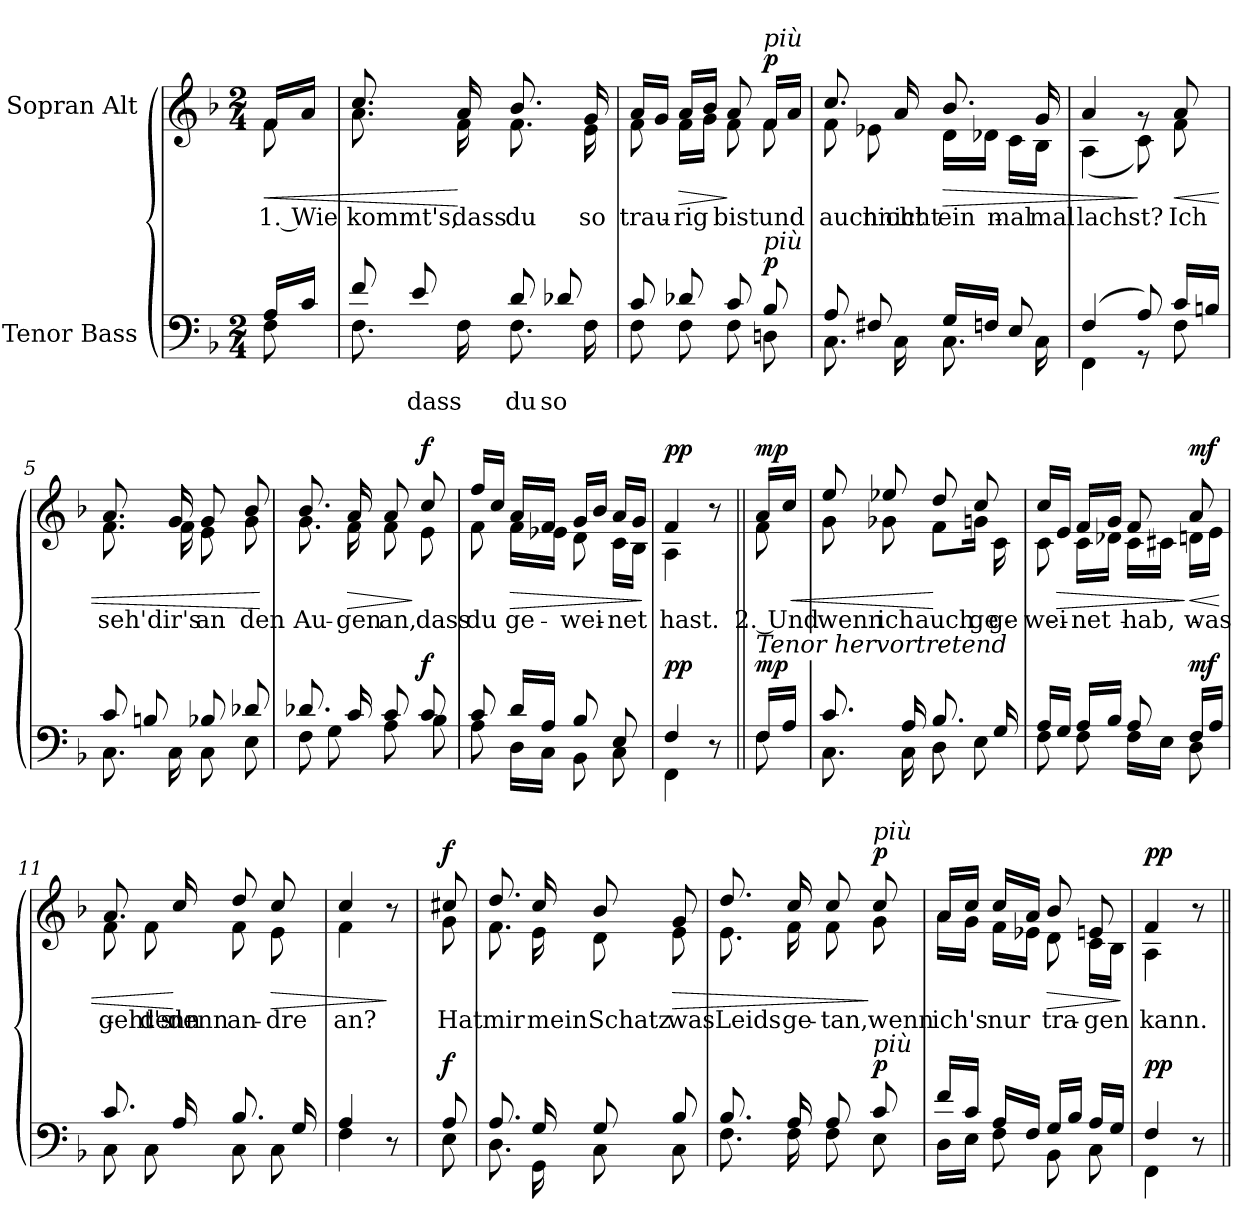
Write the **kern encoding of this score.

**kern	**text	**dynam	**kern	**text	**dynam
*part2	*part2	*part2	*part1	*part1	*part1
*staff2	*staff2	*staff2	*staff1	*staff1	*staff1
*I"Tenor Bass	*	*	*I"Sopran Alt	*	*
*clefF4	*	*	*clefG2	*	*
*k[b-]	*	*	*k[b-]	*	*
*M2/4	*	*	*M2/4	*	*
=	=	=	=	=	=
*^	*	*	*	*	*
!	!	!	!	!LO:TX:a:B:t=Moderato	!	!
!	!	!	!LO:DY:a	!	!LO:LY:b	!LO:HP:b
*	*	*	*	*^	*	*
!	!	!	!LO:DY:n=1:a	!	!	!	!LO:DY:n=1:a
!	!	!	!	!	!	!	!LO:DY:n=2:b
16A/LL	8F\	.	mp mp	16f/LL	8f\	1. Wie	< mp mp
16c/JJ	.	.	.	16a/JJ	.	.	.
=1	=1	=1	=1	=1	=1	=1	=1
!	!	!	!	!	!	!LO:LY:b	!
8f/	8.F\	.	.	8.cc/	8.a\	kommt's,	.
!	!	!LO:LY:b	!	!	!	!	!
8e/	.	dass	.	.	.	.	.
!	!	!	!	!	!	!LO:LY:b	!
.	16F\	.	.	16a/	16f\	dass	[
!	!	!LO:LY:b	!	!	!	!LO:LY:b	!
8d/	8.F\	du	.	8.b-/	8.f\	du	.
!	!	!LO:LY:b	!	!	!	!	!
8d-X/	.	so	.	.	.	.	.
!	!	!	!	!	!	!LO:LY:b	!
.	16F\	.	.	16g/	16e\	so	.
=2	=2	=2	=2	=2	=2	=2	=2
!	!	!	!	!	!	!LO:LY:b	!
8c/	8F\	.	.	16a/LL	8f\	trau-	.
.	.	.	.	16g/JJ	.	.	.
!	!	!	!	!	!	!LO:LY:b	!LO:HP:b
8d-X/	8F\	.	.	16a/LL	16f\LL	-rig	>
.	.	.	.	16b-/JJ	16g\JJ	.	.
!	!	!	!	!	!	!LO:LY:b	!
8c/	8F\	.	.	8a/	8f\	bist	]
!	!	!	!	!LO:TX:a:i:t=più	!	!	!
!LO:TX:a:i:t=più	!	!	!	!	!	!	!
!	!	!	!LO:DY:a	!	!	!LO:LY:b	!LO:DY:a
8B-/	8Dn\	.	p	16f/LL	8f\	und	p
.	.	.	.	16a/JJ	.	.	.
=3	=3	=3	=3	=3	=3	=3	=3
!	!	!	!	!	!	!LO:LY:b	!
8A/	8.C\	.	.	8.cc/	8f\	auch	.
!	!	!	!	!	!	!LO:LY:b	!
8F#X/	.	.	.	.	8e-X\	nicht	.
!	!	!	!	!	!	!LO:LY:b	!
.	16C\	.	.	16a/	.	nicht	.
!	!	!	!	!	!	!LO:LY:b	!LO:HP:b
!	!	!	!	!	!	!LO:LY:b	!
16G/LL	8.C\	.	.	8.b-/	16d\LL	ein-	>
16Fn/JJ	.	.	.	.	16d-X\JJ	.	.
!	!	!	!	!	!	!LO:LY:b	!
8E/	.	.	.	.	16c\LL	-mal	.
!	!	!	!	!	!	!LO:LY:b	!
.	16C\	.	.	16g/	16B-\JJ	-mal	.
!!LO:LB:g=z	!!
=4	=4	=4	=4	=4	=4	=4	=4
!	!	!	!	!	!	!LO:LY:b	!
(4F/	4FF\	.	.	4a/	(4A\	lachst?	.
8A/)	8r	.	.	8rg	8c\)	.	]
!	!	!	!	!	!	!LO:LY:b	!LO:HP:b
16c/LL	8F\	.	.	8a/	8f\	Ich	<
16Bn/JJ	.	.	.	.	.	.	.
=5	=5	=5	=5	=5	=5	=5	=5
!	!	!	!	!	!	!LO:LY:b	!
8c/	8.C\	.	.	8.a/	8.f\	seh'	.
8Bn/	.	.	.	.	.	.	.
!	!	!	!	!	!	!LO:LY:b	!
.	16C\	.	.	16g/	16f\	dir's	.
!	!	!	!	!	!	!LO:LY:b	!
8B-X/	8C\	.	.	8g/	8e\	an	.
!	!	!	!	!	!	!LO:LY:b	!
8d-X/	8E\	.	.	8b-/	8g\	den	.
*v	*v	*	*	*	*	*	*
*	*	*	*v	*v	*	*
.	.	.	.	.	[
=6	=6	=6	=6	=6	=6
*^	*	*	*	*	*
!	!	!	!	!	!LO:LY:b	!
*	*	*	*	*^	*	*
8.d-X/	8F\	.	.	8.b-/	8.g\	Au-	.
.	8G\	.	.	.	.	.	.
!	!	!	!	!	!	!LO:LY:b	!LO:HP:b
16c/	.	.	.	16a/	16f\	-gen	>
!	!	!	!	!	!	!LO:LY:b	!
8c/	8A\	.	.	8a/	8f\	an,	.
!	!	!	!LO:DY:a	!	!	!LO:LY:b	!LO:DY:n=1:a
8c/	8B-\	.	f	8cc/	8e\	dass	] f
=7	=7	=7	=7	=7	=7	=7	=7
!	!	!	!	!	!	!LO:LY:b	!
8c/	8A\	.	.	16ff/LL	8f\	du	.
.	.	.	.	16cc/JJ	.	.	.
!	!	!	!	!	!	!LO:LY:b	!LO:HP:b
16d/LL	16D\LL	.	.	16a/LL	16f\LL	ge-	>
16A/JJ	16C\JJ	.	.	16f/JJ	16e-X\JJ	.	.
!	!	!	!	!	!	!LO:LY:b	!
8B-/	8BB-\	.	.	16g/LL	8d\	-wei-	.
.	.	.	.	16b-/JJ	.	.	.
!	!	!	!	!	!	!LO:LY:b	!
8E/	8C\	.	.	16a/LL	16c\LL	-net	.
.	.	.	.	16g/JJ	16B-\JJ	.	.
*v	*v	*	*	*	*	*	*
*	*	*	*v	*v	*	*
.	.	.	.	.	]
=8	=8	=8	=8	=8	=8
*^	*	*	*	*	*
!	!	!	!LO:DY:a	!	!LO:LY:b	!LO:DY:a
*	*	*	*	*^	*	*
4F/	4FF\	.	pp	4f/	4A\	hast.	pp
8r	8ryy	.	.	8r	8ryy	.	.
!!LO:LB:g=z	!!
=8X1||	=8X1||	=8X1||	=8X1||	=8X1||	=8X1||	=8X1||	=8X1||
!LO:TX:a:i:t=Tenor hervortretend	!	!	!	!	!	!	!
!	!	!	!LO:DY:a	!	!	!LO:LY:b	!LO:HP:b
!	!	!	!	!	!	!	!LO:DY:n=1:a
16F/LL	8F\	.	mp	16a/LL	8f\	2. Und	< mp
16A/JJ	.	.	.	16cc/JJ	.	.	.
=9	=9	=9	=9	=9	=9	=9	=9
!	!	!	!	!	!	!LO:LY:b	!
8.c/	8.C\	.	.	8ee/	8g\	wenn	.
!	!	!	!	!	!	!LO:LY:b	!
.	.	.	.	8ee-X/	8g-X\	ich	.
16A/	16C\	.	.	.	.	.	.
!	!	!	!	!	!	!LO:LY:b	!
8.B-/	8D\	.	.	8dd/	8f\L	auch	[
!	!	!	!	!	!	!LO:LY:b	!
.	8E\	.	.	8cc/	16gn\Jk	ge-	.
!	!	!	!	!	!	!LO:LY:b	!
16G/	.	.	.	.	16c\	ge -	.
=10	=10	=10	=10	=10	=10	=10	=10
!	!	!	!	!	!	!LO:LY:b	!
16A/LL	8F\	.	.	16cc/LL	8c\	-wei-	.
!	!	!	!	!	!	!	!LO:HP:b
16G/JJ	.	.	.	16e/JJ	.	.	>
!	!	!	!	!	!	!LO:LY:b	!
16A/LL	8F\	.	.	16f/LL	16c\LL	-net	.
16B-/JJ	.	.	.	16g/JJ	16d-X\JJ	.	.
!	!	!	!	!	!	!LO:LY:b	!
8A/	16F\LL	.	.	8f/	16c\LL	hab,	.
.	16E\JJ	.	.	.	16c#X\JJ	.	.
!	!	!	!LO:DY:a	!	!	!LO:LY:b	!LO:HP:n=1:b
!	!	!	!	!	!	!	!LO:DY:n=1:a
16F/LL	8D\	.	mf	8a/	16dn\LL	was	] < mf
16A/JJ	.	.	.	.	16e\JJ	.	.
=11	=11	=11	=11	=11	=11	=11	=11
!	!	!	!	!	!	!LO:LY:b	!
8.c/	8C\	.	.	8.a/	8f\	geht's	.
!	!	!	!	!	!	!LO:LY:b	!
.	8C\	.	.	.	8f\	denn	.
!	!	!	!	!	!	!LO:LY:b	!
16A/	.	.	.	16cc/	.	denn	[
!	!	!	!	!	!	!LO:LY:b	!
8.B-/	8C\	.	.	8dd/	8f\	an-	.
!	!	!	!	!	!	!LO:LY:b	!LO:HP:b
.	8C\	.	.	8cc/	8e\	-dre	>
16G/	.	.	.	.	.	.	.
=12	=12	=12	=12	=12	=12	=12	=12
!	!	!	!	!	!	!LO:LY:b	!
4A/	4F\	.	.	4cc/	4f\	an?	.
8r	8ryy	.	.	8r	8ryy	.	]
!!LO:LB:g=z	!!
=12X2	=12X2	=12X2	=12X2	=12X2	=12X2	=12X2	=12X2
!	!	!	!LO:DY:a	!	!	!LO:LY:b	!LO:DY:a
8A/	8E\	.	f	8cc#X/	8g\	Hat	f
=13	=13	=13	=13	=13	=13	=13	=13
!	!	!	!	!	!	!LO:LY:b	!
8.A/	8.D\	.	.	8.dd/	8.f\	mir	.
!	!	!	!	!	!	!LO:LY:b	!
16G/	16GG\	.	.	16cc/	16e\	mein	.
!	!	!	!	!	!	!LO:LY:b	!
8G/	8C\	.	.	8b-/	8d\	Schatz	.
!	!	!	!	!	!	!LO:LY:b	!LO:HP:b
8B-/	8C\	.	.	8g/	8e\	was	>
=14	=14	=14	=14	=14	=14	=14	=14
!	!	!	!	!	!	!LO:LY:b	!
8.B-/	8.F\	.	.	8.dd/	8.e\	Leids	.
!	!	!	!	!	!	!LO:LY:b	!
16A/	16F\	.	.	16cc/	16f\	ge-	.
!	!	!	!	!	!	!LO:LY:b	!
8A/	8F\	.	.	8cc/	8f\	-tan,	.
!	!	!	!	!LO:TX:a:i:t=più	!	!	!
!LO:TX:a:i:t=più	!	!	!	!	!	!	!
!	!	!	!LO:DY:a	!	!	!LO:LY:b	!LO:DY:n=1:a
8c/	8E\	.	p	8cc/	8g\	wenn	] p
=15	=15	=15	=15	=15	=15	=15	=15
!	!	!	!	!	!	!LO:LY:b	!
16f/LL	16D\LL	.	.	16a/LL	16a\LL	ich's	.
16c/JJ	16E\JJ	.	.	16cc/JJ	16g\JJ	.	.
!	!	!	!	!	!	!LO:LY:b	!
16A/LL	8F\	.	.	16cc/LL	16f\LL	nur	.
16F/JJ	.	.	.	16a/JJ	16e-X\JJ	.	.
!	!	!	!	!	!	!LO:LY:b	!LO:HP:b
16G/LL	8BB-\	.	.	8b-/	8d\	tra-	>
16B-/JJ	.	.	.	.	.	.	.
!	!	!	!	!	!	!LO:LY:b	!
16A/LL	8C\	.	.	8en/	16c\LL	-gen	.
16G/JJ	.	.	.	.	16B-\JJ	.	.
*v	*v	*	*	*	*	*	*
*	*	*	*v	*v	*	*
.	.	.	.	.	]
=16	=16	=16	=16	=16	=16
*^	*	*	*	*	*
!	!	!	!LO:DY:a	!	!LO:LY:b	!LO:DY:a
*	*	*	*	*^	*	*
4F/	4FF\	.	pp	4f/	4A\	kann.	pp
8r	8ryy	.	.	8r	8ryy	.	.
*v	*v	*	*	*	*	*	*
*	*	*	*v	*v	*	*
=||	=||	=||	=||	=||	=||
*-	*-	*-	*-	*-	*-
